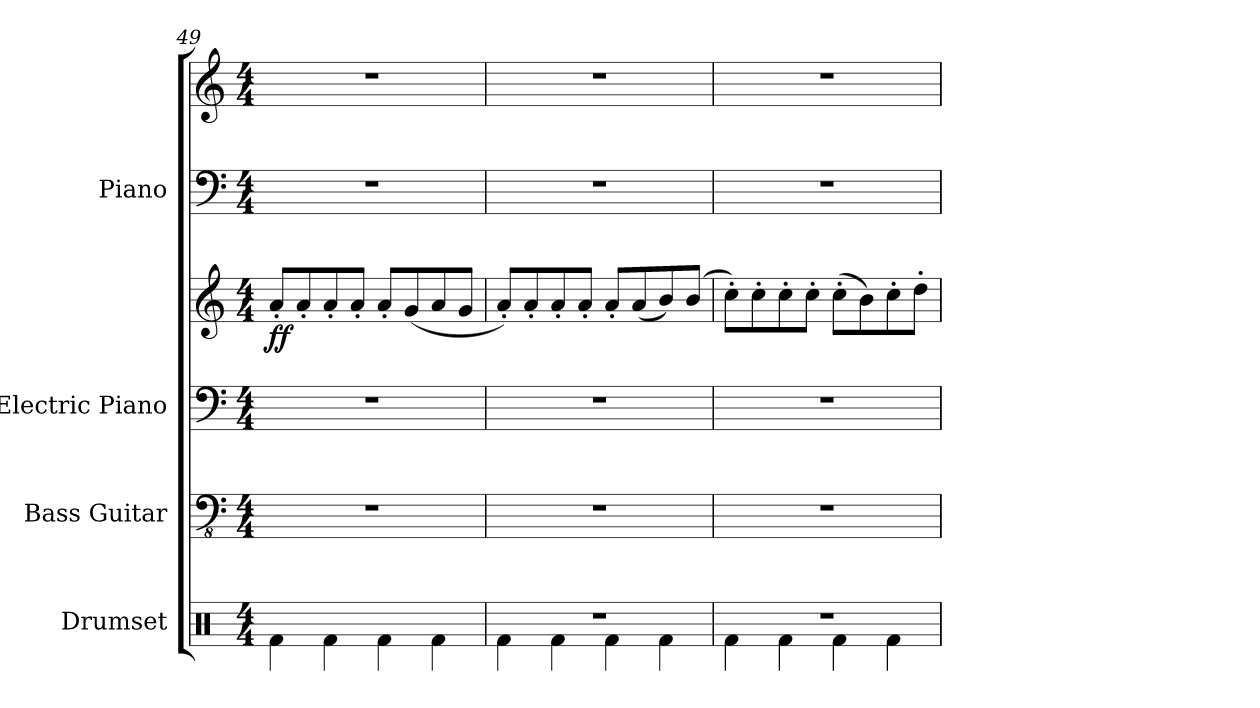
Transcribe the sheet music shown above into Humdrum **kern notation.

**kern	**kern	**kern	**kern	**dynam	**kern	**kern
*part4	*part3	*part2	*part2	*part2	*part1	*part1
*staff6	*staff5	*staff4	*staff3	*staff3/4	*staff2	*staff1
*I"Drumset	*I"Bass Guitar	*I"Electric Piano	*	*	*I"Piano	*
*I'Drs.	*I'B. Guit.	*I'El. Pno.	*	*	*I'Pno.	*
*clefX	*clefFv4	*clefF4	*clefG2	*	*clefF4	*clefG2
*k[]	*k[]	*k[]	*k[]	*	*k[]	*k[]
*M4/4	*M4/4	*M4/4	*M4/4	*	*M4/4	*M4/4
=49	=49	=49	=49	=49	=49	=49
!	!	!	!	!LO:DY:b	!	!
4Rf\	1r	1r	8a'/L	ff	1r	1r
.	.	.	8a'/	.	.	.
4Rf\	.	.	8a'/	.	.	.
.	.	.	8a'/J	.	.	.
4Rf\	.	.	8a'/L	.	.	.
.	.	.	(8g/	.	.	.
4Rf\	.	.	8a/	.	.	.
.	.	.	8g/J	.	.	.
=50	=50	=50	=50	=50	=50	=50
*^	*	*	*	*	*	*
1r	4Rf\	1r	1r	8a'/L)	.	1r	1r
.	.	.	.	8a'/	.	.	.
.	4Rf\	.	.	8a'/	.	.	.
.	.	.	.	8a'/J	.	.	.
.	4Rf\	.	.	8a'/L	.	.	.
.	.	.	.	(8a/	.	.	.
.	4Rf\	.	.	8b/)	.	.	.
.	.	.	.	(8b/J	.	.	.
=51	=51	=51	=51	=51	=51	=51	=51
1r	4Rf\	1r	1r	8cc'\L)	.	1r	1r
.	.	.	.	8cc'\	.	.	.
.	4Rf\	.	.	8cc'\	.	.	.
.	.	.	.	8cc'\J	.	.	.
.	4Rf\	.	.	(8cc'\L	.	.	.
.	.	.	.	8b\)	.	.	.
.	4Rf\	.	.	8cc'\	.	.	.
.	.	.	.	8dd'\J	.	.	.
*v	*v	*	*	*	*	*	*
=	=	=	=	=	=	=
*-	*-	*-	*-	*-	*-	*-
